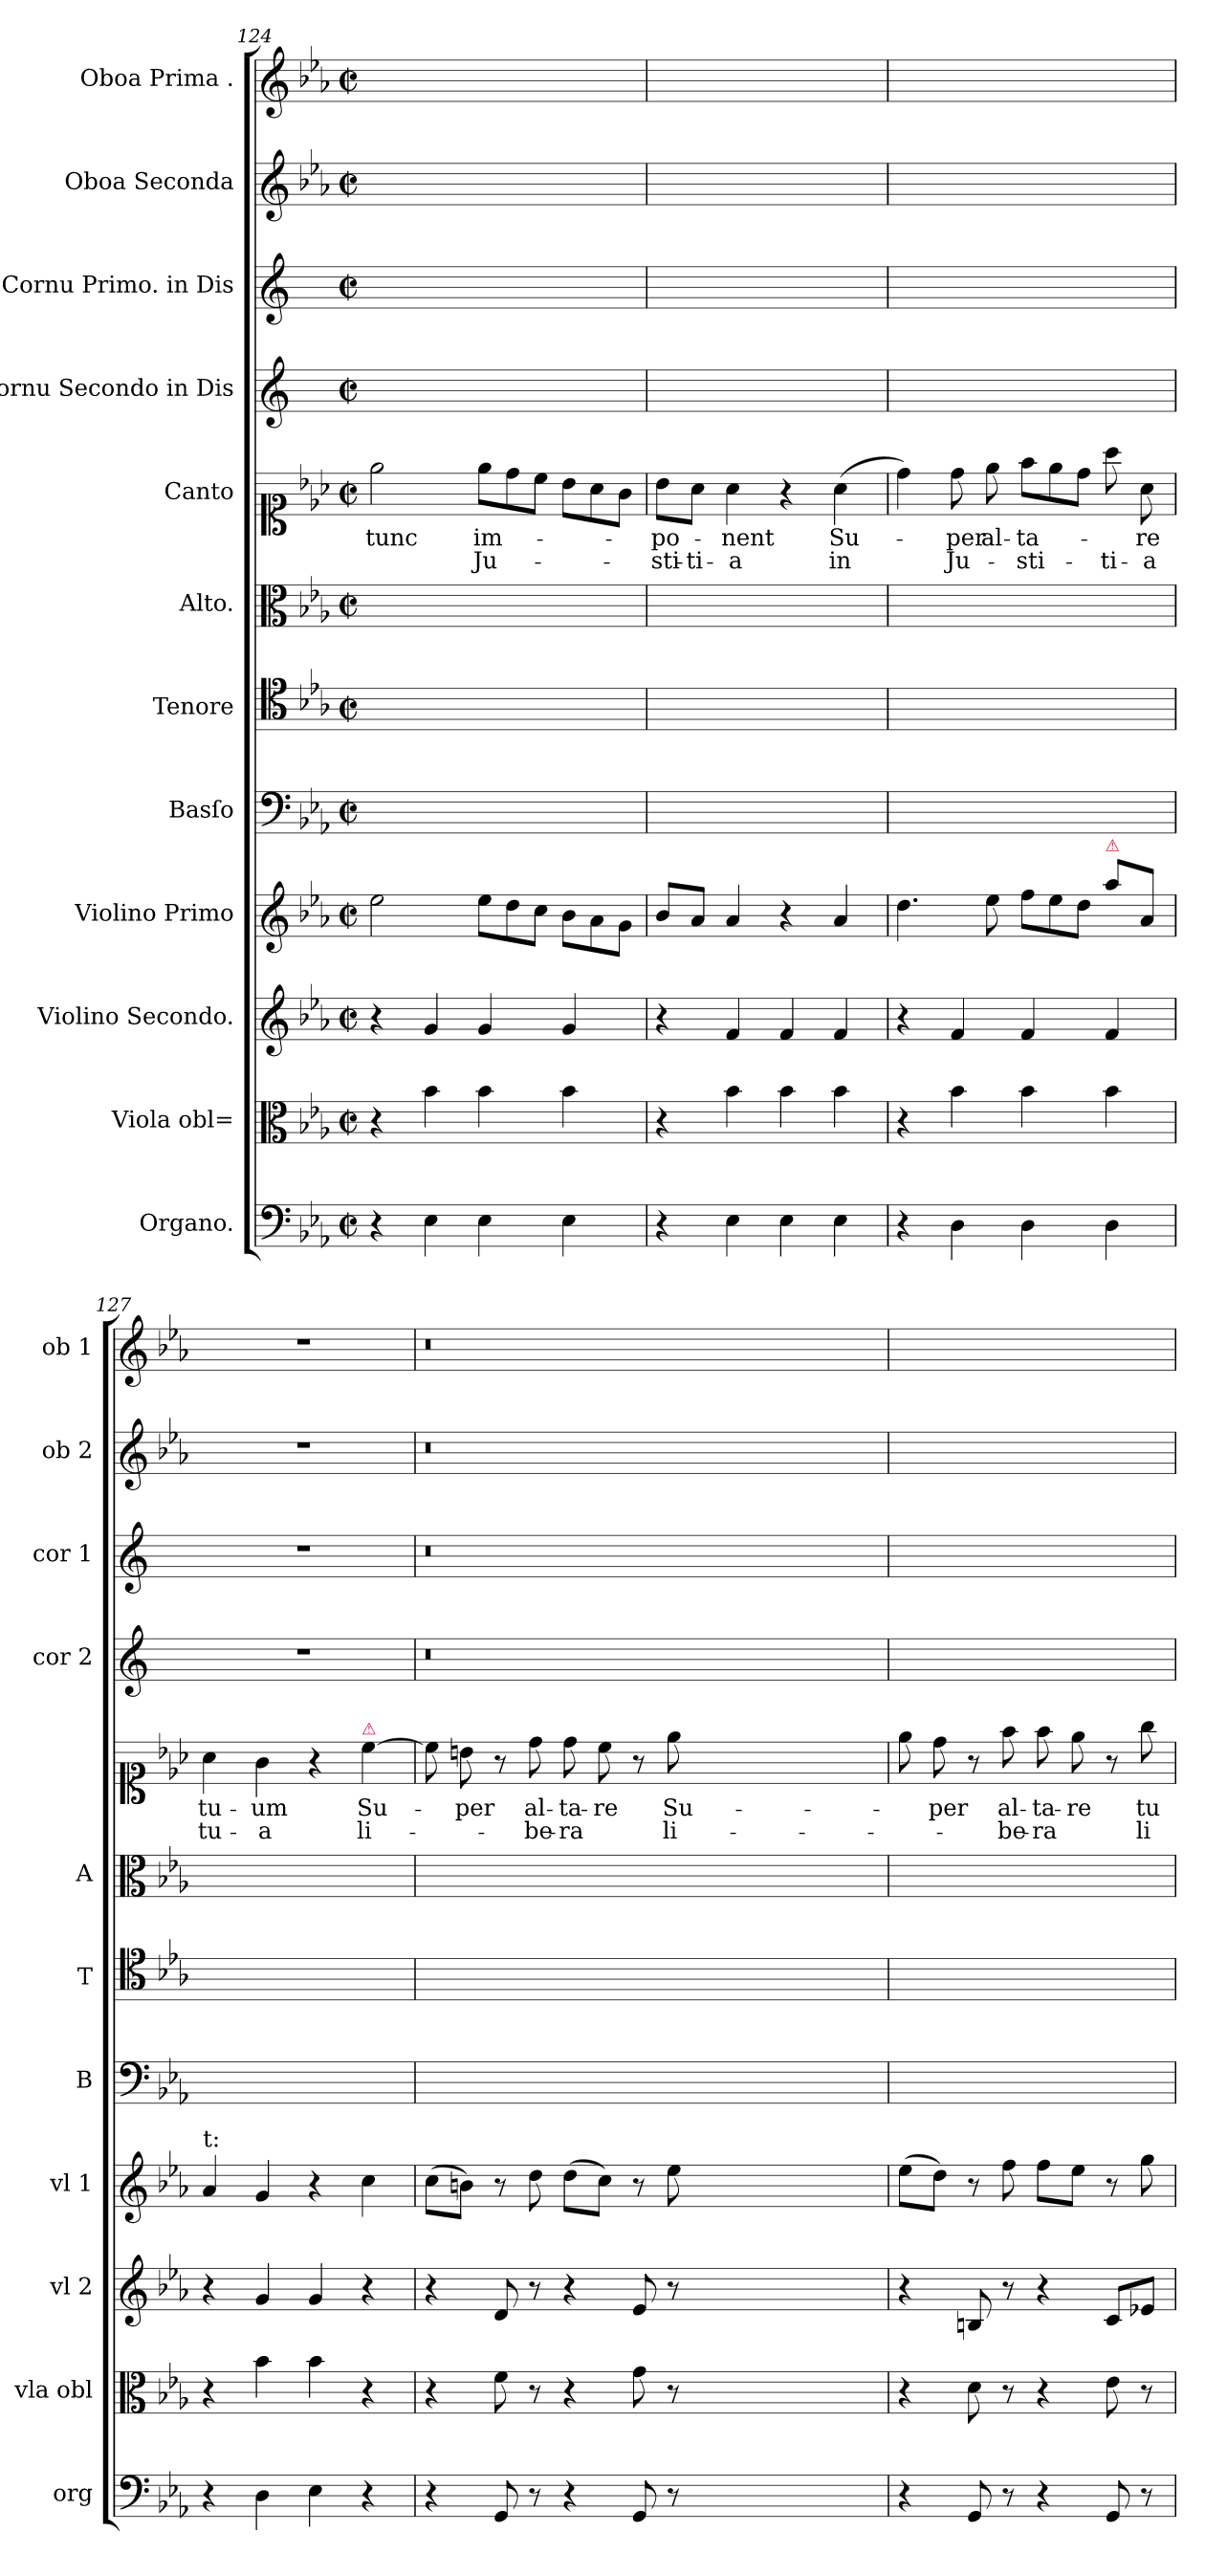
**kern	**kern	**kern	**kern	**kern	**kern	**kern	**kern	**text	**text	**kern	**kern	**kern	**kern
*part12	*part11	*part10	*part9	*part8	*part7	*part6	*part5	*part5	*part5	*part4	*part3	*part2	*part1
*staff12	*staff11	*staff10	*staff9	*staff8	*staff7	*staff6	*staff5	*staff5	*staff5	*staff4	*staff3	*staff2	*staff1
*I"Organo.	*I"Viola obl=	*I"Violino Secondo.	*I"Violino Primo	*I"Basſo	*I"Tenore	*I"Alto.	*I"Canto	*	*	*I"Cornu Secondo in Dis	*I"Cornu Primo. in Dis	*I"Oboa Seconda	*I"Oboa Prima .
*I'org	*I'vla obl	*I'vl 2	*I'vl 1	*I'B	*I'T	*I'A	*	*	*	*I'cor 2	*I'cor 1	*I'ob 2	*I'ob 1
*clefF4	*clefC3	*clefG2	*clefG2	*clefF4	*clefC4	*clefC3	*clefC1	*	*	*clefG2	*clefG2	*clefG2	*clefG2
*	*	*	*	*	*	*	*	*	*	*ITrd5c9	*ITrd5c9	*	*
*k[b-e-a-]	*k[b-e-a-]	*k[b-e-a-]	*k[b-e-a-]	*k[b-e-a-]	*k[b-e-a-]	*k[b-e-a-]	*k[b-e-a-]	*	*	*k[b-e-a-]	*k[b-e-a-]	*k[b-e-a-]	*k[b-e-a-]
*E-:	*E-:	*E-:	*E-:	*E-:	*E-:	*E-:	*E-:	*	*	*E-:	*E-:	*E-:	*E-:
*M2/2	*M2/2	*M2/2	*M2/2	*M2/2	*M2/2	*M2/2	*M2/2	*	*	*M2/2	*M2/2	*M2/2	*M2/2
*met(c|)	*met(c|)	*met(c|)	*met(c|)	*met(c|)	*met(c|)	*met(c|)	*met(c|)	*	*	*met(c|)	*met(c|)	*met(c|)	*met(c|)
=124	=124	=124	=124	=124	=124	=124	=124	=124	=124	=124	=124	=124	=124
4r	4r	4r	2ee-\	1ryy	1ryy	1ryy	2ee-\	tunc	.	1ryy	1ryy	1ryy	1ryy
4E-\	4b-\	4g/	.	.	.	.	.	.	.	.	.	.	.
*	*	*	*Xtuplet	*	*	*	*Xtuplet	*	*	*	*	*	*
4E-\	4b-\	4g/	12ee-\L	.	.	.	12ee-\L	im-	Ju-	.	.	.	.
.	.	.	12dd\	.	.	.	12dd\	.	.	.	.	.	.
.	.	.	12cc\J	.	.	.	12cc\J	.	.	.	.	.	.
4E-\	4b-\	4g/	12b-\L	.	.	.	12b-\L	.	.	.	.	.	.
.	.	.	12a-\	.	.	.	12a-\	.	.	.	.	.	.
.	.	.	12g\J	.	.	.	12g\J	.	.	.	.	.	.
=125	=125	=125	=125	=125	=125	=125	=125	=125	=125	=125	=125	=125	=125
4r	4r	4r	8b-/L	1ryy	1ryy	1ryy	8b-\L	-po-	-sti-	1ryy	1ryy	1ryy	1ryy
.	.	.	8a-/J	.	.	.	8a-\J	.	-ti-	.	.	.	.
4E-\	4b-\	4f/	4a-/	.	.	.	4a-\	-nent	-a	.	.	.	.
4E-\	4b-\	4f/	4r	.	.	.	4r	.	.	.	.	.	.
4E-\	4b-\	4f/	4a-/	.	.	.	(4a-\	Su-	in	.	.	.	.
=126	=126	=126	=126	=126	=126	=126	=126	=126	=126	=126	=126	=126	=126
4r	4r	4r	4.dd\	1ryy	1ryy	1ryy	4dd\)	.	.	1ryy	1ryy	1ryy	1ryy
4D\	4b-\	4f/	.	.	.	.	8dd\	-per	Ju-	.	.	.	.
.	.	.	8ee-\	.	.	.	8ee-\	al-	.	.	.	.	.
4D\	4b-\	4f/	12ff\L	.	.	.	12ff\L	-ta-	-sti-	.	.	.	.
.	.	.	12ee-\	.	.	.	12ee-\	.	.	.	.	.	.
.	.	.	12dd\J	.	.	.	12dd\J	.	.	.	.	.	.
!	!	!	!LO:TX:a:color=crimson:t=⚠	!	!	!	!	!	!	!	!	!	!
4D\	4b-\	4f/	8aa-\L	.	.	.	8aa-\	.	-ti-	.	.	.	.
.	.	.	8a-/J	.	.	.	8a-\	-re	-a	.	.	.	.
=127	=127	=127	=127	=127	=127	=127	=127	=127	=127	=127	=127	=127	=127
!	!	!	!LO:TX:a:t=t&colon;	!	!	!	!	!	!	!	!	!	!
4r	4r	4r	4a-/	1ryy	1ryy	1ryy	4a-\	tu-	tu-	1r	1r	1r	1r
4D\	4b-\	4g/	4g/	.	.	.	4g\	-um	-a	.	.	.	.
4E-\	4b-\	4g/	4r	.	.	.	4r	.	.	.	.	.	.
!	!	!	!	!	!	!	!LO:TX:a:color=crimson:t=⚠	!	!	!	!	!	!
4r	4r	4r	4cc\	.	.	.	[4cc\	Su-	li-	.	.	.	.
=128	=128	=128	=128	=128	=128	=128	=128	=128	=128	=128	=128	=128	=128
4r	4r	4r	(8cc\L	1ryy	1ryy	1ryy	8cc\]	.	.	0.r	0.r	0.r	0.r
.	.	.	8bn\J)	.	.	.	8bn\	-per	.	.	.	.	.
8GG/	8f\	8d/	8r	.	.	.	8r	.	.	.	.	.	.
8r	8r	8r	8dd\	.	.	.	8dd\	al-	-be-	.	.	.	.
4r	4r	4r	(8dd\L	.	.	.	8dd\	-ta-	-ra	.	.	.	.
.	.	.	8cc\J)	.	.	.	8cc\	-re	.	.	.	.	.
8GG/	8g\	8e-/	8r	.	.	.	8r	.	.	.	.	.	.
8r	8r	8r	8ee-\	.	.	.	8ee-\	Su-	li-	.	.	.	.
0ryy	0ryy	0ryy	0ryy	0ryy	0ryy	0ryy	0ryy	.	.	.	.	.	.
=129	=129	=129	=129	=129	=129	=129	=129	=129	=129	=129	=129	=129	=129
4r	4r	4r	(8ee-\L	1ryy	1ryy	1ryy	8ee-\	.	.	1ryy	1ryy	1ryy	1ryy
.	.	.	8dd\J)	.	.	.	8dd\	-per	.	.	.	.	.
8GG/	8d\	8Bn/	8r	.	.	.	8r	.	.	.	.	.	.
8r	8r	8r	8ff\	.	.	.	8ff\	al-	-be-	.	.	.	.
4r	4r	4r	8ff\L	.	.	.	8ff\	-ta-	-ra	.	.	.	.
.	.	.	8ee-\J	.	.	.	8ee-\	-re	.	.	.	.	.
8GG/	8e-\	8c/L	8r	.	.	.	8r	.	.	.	.	.	.
8r	8r	8e-X/J	8gg\	.	.	.	8gg\	tu-	li-	.	.	.	.
=	=	=	=	=	=	=	=	=	=	=	=	=	=
*-	*-	*-	*-	*-	*-	*-	*-	*-	*-	*-	*-	*-	*-
